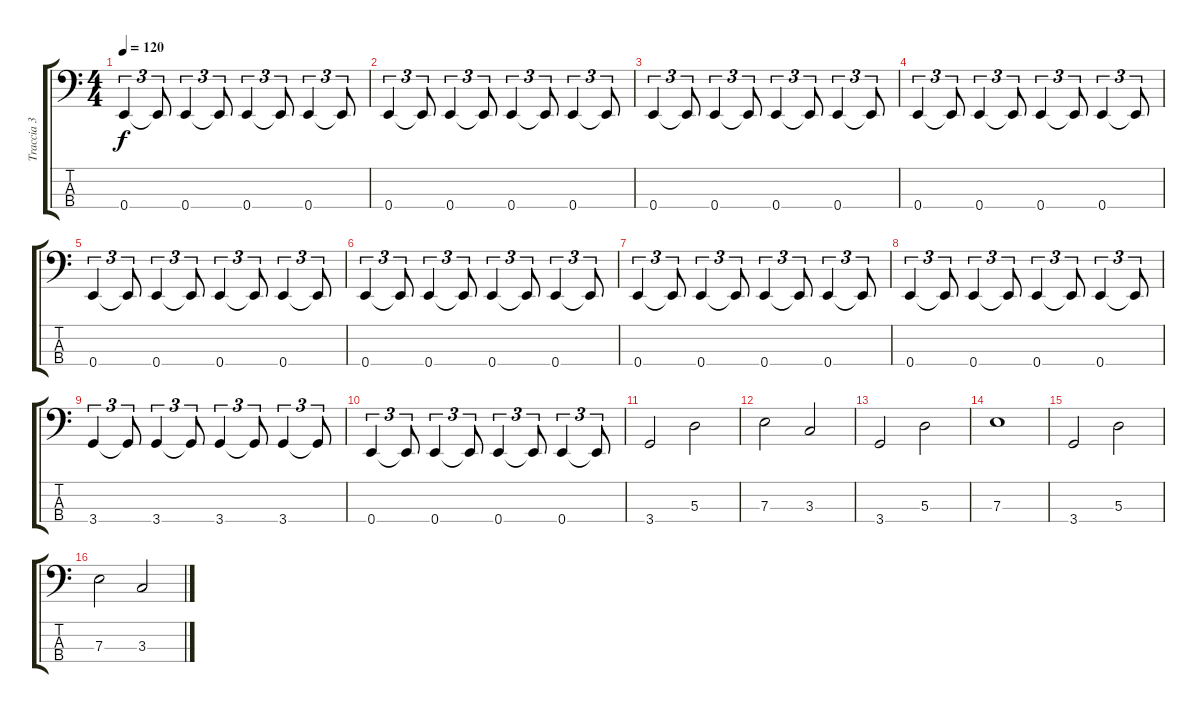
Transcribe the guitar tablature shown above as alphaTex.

\track ("Traccia 3" "Traccia 3") {instrument electricbassfinger}
\staff {score tabs}
\tuning (G2 D2 A1 E1) {hide}
\ts (4 4)
\tempo 120
\clef f4
\ks c
0.4.4{tu (3 2) dy f} 0.4{t}.8{tu (3 2)} 0.4.4{tu (3 2)} 0.4{t}.8{tu (3 2)} 0.4.4{tu (3 2)} 0.4{t}.8{tu (3 2)} 0.4.4{tu (3 2)} 0.4{t}.8{tu (3 2)} |
0.4.4{tu (3 2)} 0.4{t}.8{tu (3 2)} 0.4.4{tu (3 2)} 0.4{t}.8{tu (3 2)} 0.4.4{tu (3 2)} 0.4{t}.8{tu (3 2)} 0.4.4{tu (3 2)} 0.4{t}.8{tu (3 2)} |
0.4.4{tu (3 2)} 0.4{t}.8{tu (3 2)} 0.4.4{tu (3 2)} 0.4{t}.8{tu (3 2)} 0.4.4{tu (3 2)} 0.4{t}.8{tu (3 2)} 0.4.4{tu (3 2)} 0.4{t}.8{tu (3 2)} |
0.4.4{tu (3 2)} 0.4{t}.8{tu (3 2)} 0.4.4{tu (3 2)} 0.4{t}.8{tu (3 2)} 0.4.4{tu (3 2)} 0.4{t}.8{tu (3 2)} 0.4.4{tu (3 2)} 0.4{t}.8{tu (3 2)} |
0.4.4{tu (3 2)} 0.4{t}.8{tu (3 2)} 0.4.4{tu (3 2)} 0.4{t}.8{tu (3 2)} 0.4.4{tu (3 2)} 0.4{t}.8{tu (3 2)} 0.4.4{tu (3 2)} 0.4{t}.8{tu (3 2)} |
0.4.4{tu (3 2)} 0.4{t}.8{tu (3 2)} 0.4.4{tu (3 2)} 0.4{t}.8{tu (3 2)} 0.4.4{tu (3 2)} 0.4{t}.8{tu (3 2)} 0.4.4{tu (3 2)} 0.4{t}.8{tu (3 2)} |
0.4.4{tu (3 2)} 0.4{t}.8{tu (3 2)} 0.4.4{tu (3 2)} 0.4{t}.8{tu (3 2)} 0.4.4{tu (3 2)} 0.4{t}.8{tu (3 2)} 0.4.4{tu (3 2)} 0.4{t}.8{tu (3 2)} |
0.4.4{tu (3 2)} 0.4{t}.8{tu (3 2)} 0.4.4{tu (3 2)} 0.4{t}.8{tu (3 2)} 0.4.4{tu (3 2)} 0.4{t}.8{tu (3 2)} 0.4.4{tu (3 2)} 0.4{t}.8{tu (3 2)} |
3.4.4{tu (3 2)} 3.4{t}.8{tu (3 2)} 3.4.4{tu (3 2)} 3.4{t}.8{tu (3 2)} 3.4.4{tu (3 2)} 3.4{t}.8{tu (3 2)} 3.4.4{tu (3 2)} 3.4{t}.8{tu (3 2)} |
0.4.4{tu (3 2)} 0.4{t}.8{tu (3 2)} 0.4.4{tu (3 2)} 0.4{t}.8{tu (3 2)} 0.4.4{tu (3 2)} 0.4{t}.8{tu (3 2)} 0.4.4{tu (3 2)} 0.4{t}.8{tu (3 2)} |
3.4.2 5.3.2 |
7.3.2 3.3.2 |
3.4.2 5.3.2 |
7.3.1 |
3.4.2 5.3.2 |
7.3.2 3.3.2
